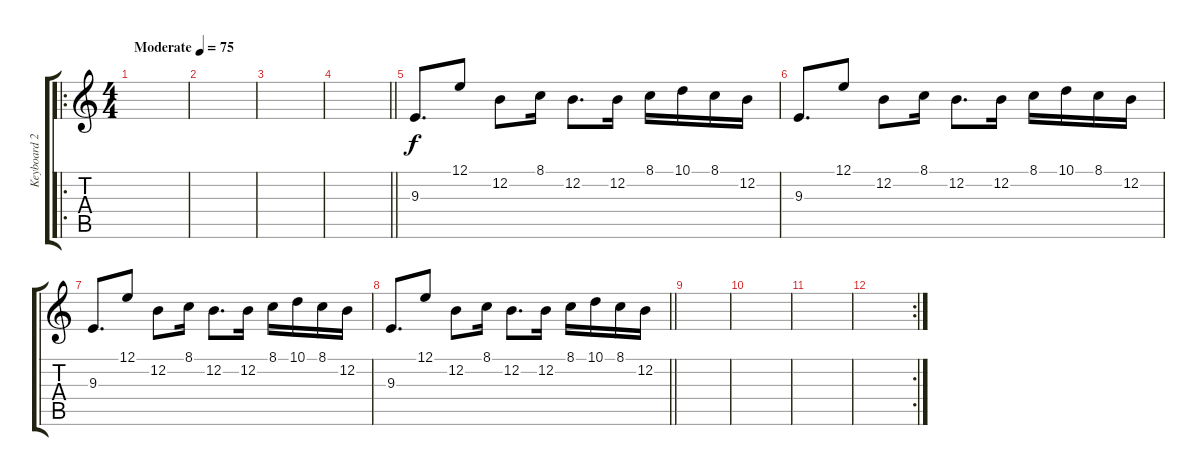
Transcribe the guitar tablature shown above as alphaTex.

\track ("Keyboard 2" "Keyboard 2") {instrument fx6goblins}
\staff {score tabs}
\tuning (E4 B3 G3 D3 A2 E2) {hide}
\ro
\ts (4 4)
\tempo (75 "Moderate")
\clef g2
\ks c
|
|
|
\barLineRight lightlight
|
9.3.8{d volume 16 instrument fx6goblins} 12.1.8 12.2.8 8.1.16 12.2.8{d} 12.2.16 8.1.16 10.1.16 8.1.16 12.2.16 |
9.3.8{d} 12.1.8 12.2.8 8.1.16 12.2.8{d} 12.2.16 8.1.16 10.1.16 8.1.16 12.2.16 |
9.3.8{d} 12.1.8 12.2.8 8.1.16 12.2.8{d} 12.2.16 8.1.16 10.1.16 8.1.16 12.2.16 |
\barLineRight lightlight
9.3.8{d} 12.1.8 12.2.8 8.1.16 12.2.8{d} 12.2.16 8.1.16 10.1.16 8.1.16 12.2.16 |
|
|
|
\rc 2
